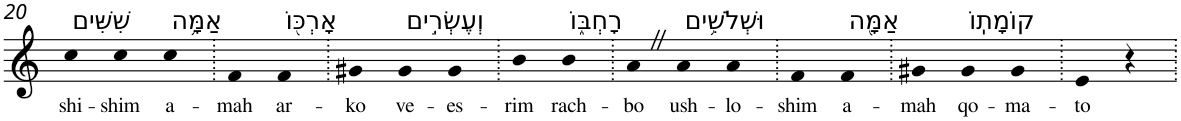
**kern	**text
*part1	*part1
*staff1	*staff1
*I"Piano	*
*I'Pno	*
!!LO:PB:g=z
*clefG2	*
*k[]	*
=20	=20
!LO:TX:a:t=שִׁשִּׁים	!
!	!LO:LY:b
4cc	shi-
!	!LO:LY:b
4cc	-shim
!LO:TX:a:t=אַמָּ֥ה	!
!	!LO:LY:b
4cc	a-
=21.	=21.
!	!LO:LY:b
4f	-mah
!LO:TX:a:t=אָרְכּ֖וֹ	!
!	!LO:LY:b
4f	ar-
=22.	=22.
!	!LO:LY:b
4g#X	-ko
!LO:TX:a:t=וְעֶשְׂרִ֣ים	!
!	!LO:LY:b
4g#	ve-
!	!LO:LY:b
4g#	-es-
=23.	=23.
!	!LO:LY:b
4b	-rim
!LO:TX:a:t=רָחְבּ֑וֹ	!
!	!LO:LY:b
4b	rach-
=24.	=24.
!	!LO:LY:b
4aZ	-bo
!LO:TX:a:t=וּשְׁלֹשִׁ֥ים	!
!	!LO:LY:b
4a	ush-
!	!LO:LY:b
4a	-lo-
=25.	=25.
!	!LO:LY:b
4f	-shim
!LO:TX:a:t=אַמָּ֖ה	!
!	!LO:LY:b
4f	a-
=26.	=26.
!	!LO:LY:b
4g#X	-mah
!LO:TX:a:t=קוֹמָתֽוֹ	!
!	!LO:LY:b
4g#	qo-
!	!LO:LY:b
4g#	-ma-
=27.	=27.
!	!LO:LY:b
4e	-to
4r	.
=.	=.
*-	*-
